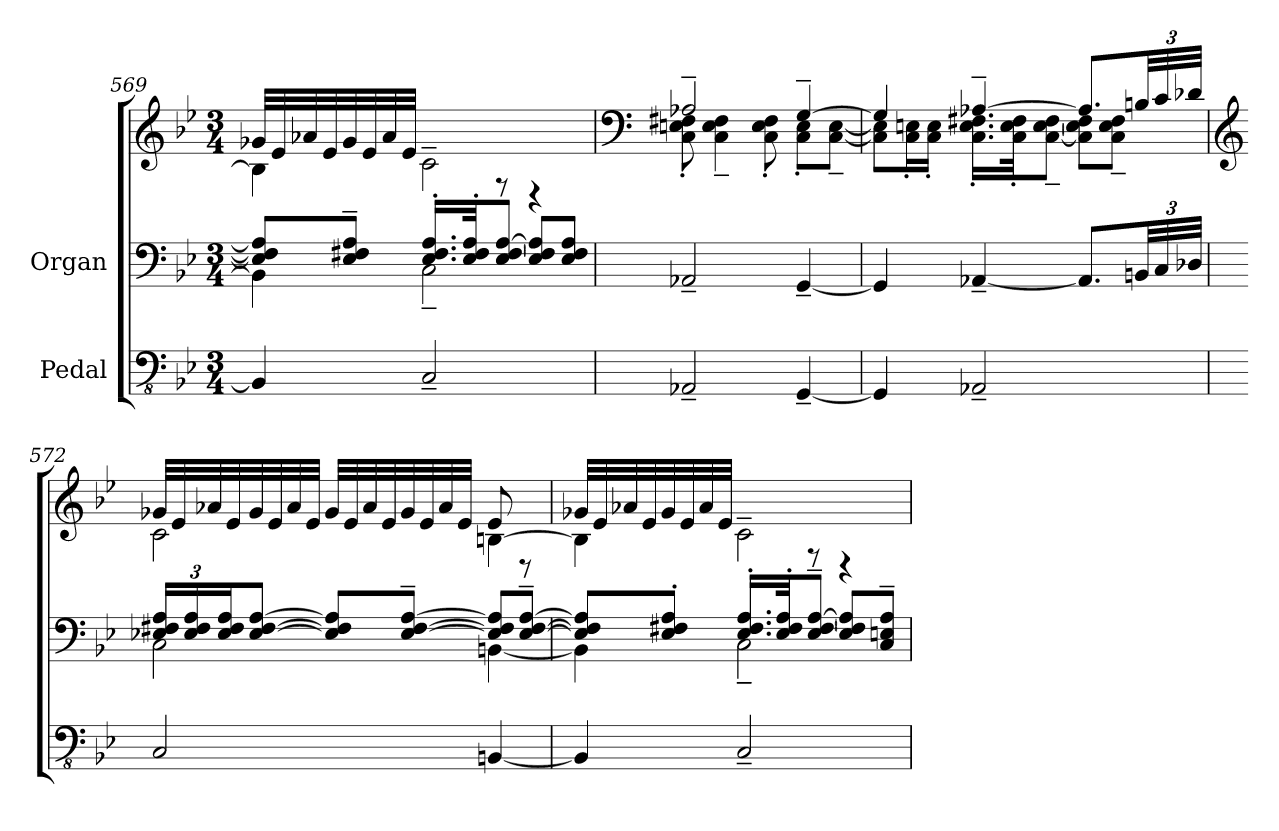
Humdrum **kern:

**kern	**kern	**kern
*part2	*part1	*part1
*staff3	*staff2	*staff1
*I"Pedal	*I"Organ	*
*clefFv4	*clefF4	*clefG2
*k[b-e-]	*k[b-e-]	*k[b-e-]
*M3/4	*M3/4	*M3/4
=569	=569	=569
*	*^	*^
4BBB/]	8E-/] 8F#/] 8A/]L	4BB\]	4B\]	32g-X/LLL
.	.	.	.	32e-/
.	.	.	.	32a-X/
.	.	.	.	32e-/
.	8E-/~ 8F#X/~ 8A/~J	.	.	32g-/
.	.	.	.	32e-/
.	.	.	.	32a-/
.	.	.	.	32e-/JJJ
2CC~/	16.E-/' 16.F#/' 16.A/'LL	2C~\	2c~\	8c/yy
.	32E-/' 32F#/' 32A/'JK	.	.	.
.	[8E-/ [8F#/ [8A/J	.	.	8r
.	8E-/] 8F#/] 8A/]L	.	.	4r
.	8E-/ 8F#/ 8A/J	.	.	.
*	*v	*v	*	*
=570	=570	=570	=570
*	*	*clefF4	*
2AAA-X~/	2AA-X~/	2A-X~/	8C\' 8En\' 8F#X\'
.	.	.	4C\~ 4E\~ 4F#\~
.	.	.	8C\' 8E\' 8F#\'
[4GGG~/	[4GG~/	[4G~/	8C\' 8E\'L
.	.	.	[8C\~ [8E\~J
!!LO:LB:g=z	!!
=571	=571	=571	=571
4GGG/]	4GG/]	4G/]	8C\] 8E\]L
.	.	.	16C\' 16En\'L
.	.	.	16C\' 16E\'JJ
2AAA-X~/	[4AA-X~/	[4A-X~/	16.C\' 16.E\' 16.F#X\'LL
.	.	.	32C\' 32E\' 32F#\'JK
.	.	.	[8C\~ [8E\~ [8F#\~J
.	8.AA-/L]	8.A-/L]	8C\] 8E\] 8F#\]L
.	.	.	8C\~ 8E\~ 8F#\~J
*	*Xbrackettup	*Xbrackettup	*
.	48BBn/LL	48Bn/LL	.
.	48C/	48c/	.
.	48D-X/JJJ	48d-X/JJJ	.
=572	=572	=572	=572
*	*	*clefG2	*
*	*^	*	*
2CC/	24E-X/ 24F#X/ 24A/LL	2C\	2c\	32g-X/LLL
.	.	.	.	32e-/
.	24E-/ 24F#/ 24A/	.	.	.
.	.	.	.	32a-X/
.	24E-/ 24F#/ 24A/J	.	.	.
.	.	.	.	32e-/
.	[8E-/ [8F#/ [8A/J	.	.	32g-/
.	.	.	.	32e-/
.	.	.	.	32a-/
.	.	.	.	32e-/JJJ
.	8E-/] 8F#/] 8A/]L	.	.	32g-/LLL
.	.	.	.	32e-/
.	.	.	.	32a-/
.	.	.	.	32e-/
.	[8E-/~ [8F#/~ [8A/~J	.	.	32g-/
.	.	.	.	32e-/
.	.	.	.	32a-/
.	.	.	.	32e-/JJJ
[4BBBn/	8E-/] 8F#/] 8A/]L	[4BBn\	[4Bn\	8e-/
.	[8E-/~ [8F#/~ [8A/~J	.	.	8r
!!LO:PB:g=z	!!
=573	=573	=573	=573	=573
4BBB/]	8E-/] 8F#/] 8A/]L	4BB\]	4B\]	32g-X/LLL
.	.	.	.	32e-/
.	.	.	.	32a-X/
.	.	.	.	32e-/
.	8E-/' 8F#X/' 8A/'J	.	.	32g-/
.	.	.	.	32e-/
.	.	.	.	32a-/
.	.	.	.	32e-/JJJ
2CC~/	16.E-/' 16.F#/' 16.A/'LL	2C~\	2c~\	8c/yy
.	32E-/' 32F#/' 32A/'JK	.	.	.
.	[8E-/~ [8F#/~ [8A/~J	.	.	8r
.	8E-/] 8F#/] 8A/]L	.	.	4r
.	8C/~ 8En/~ 8A/~J	.	.	.
*	*v	*v	*	*
*	*	*v	*v
=	=	=
*-	*-	*-
